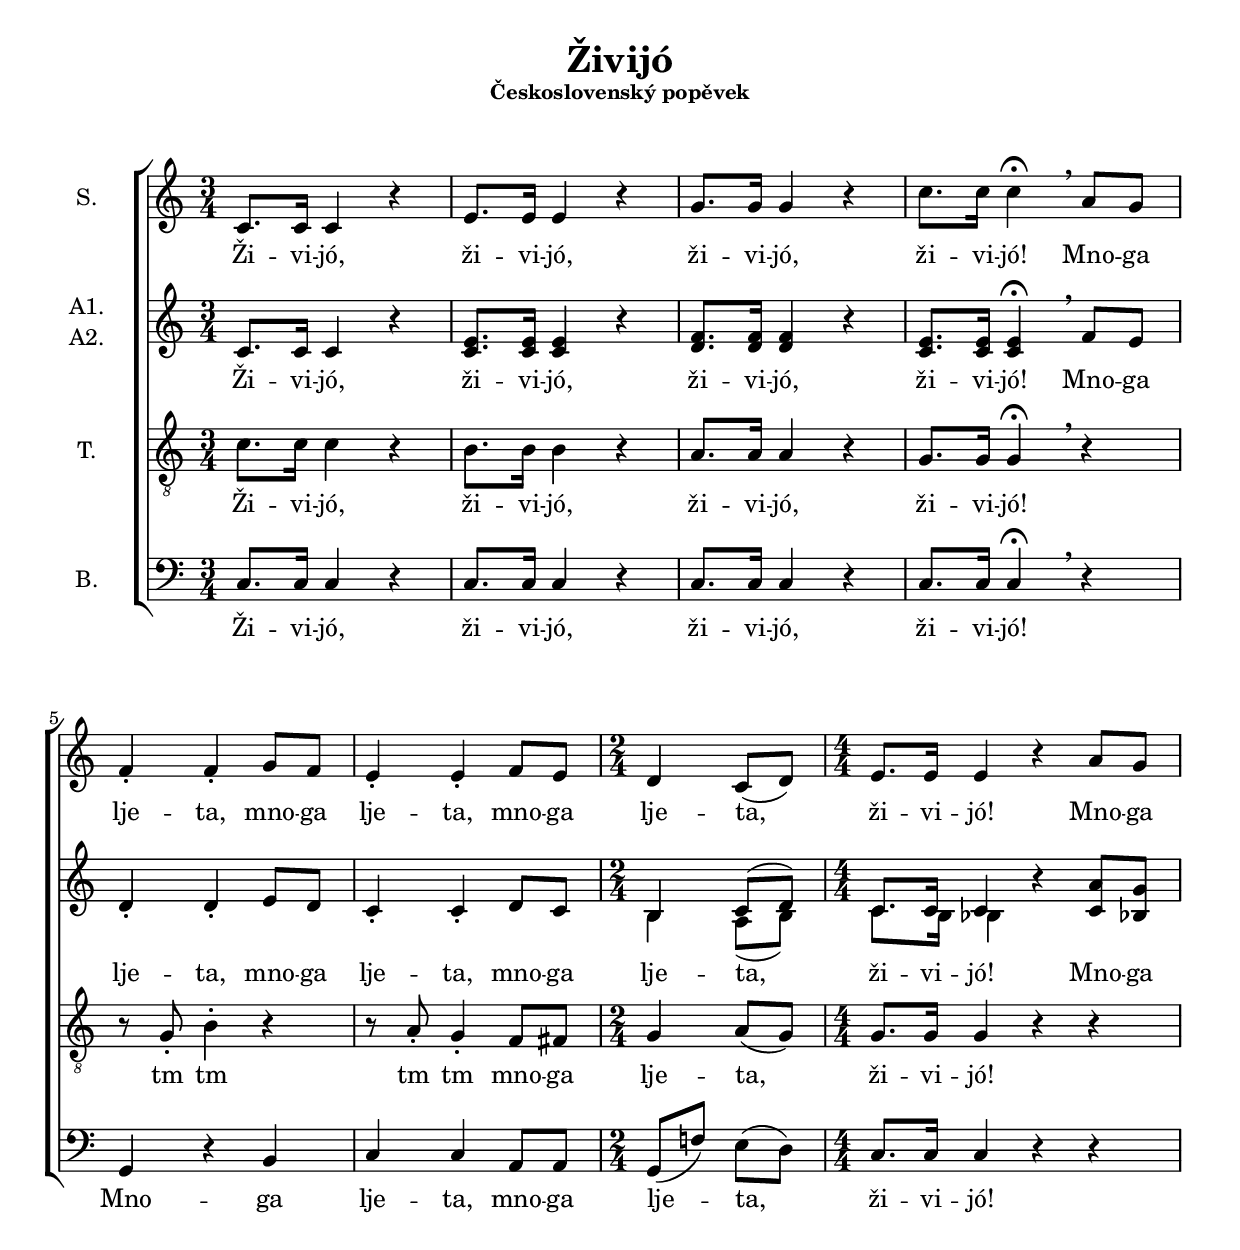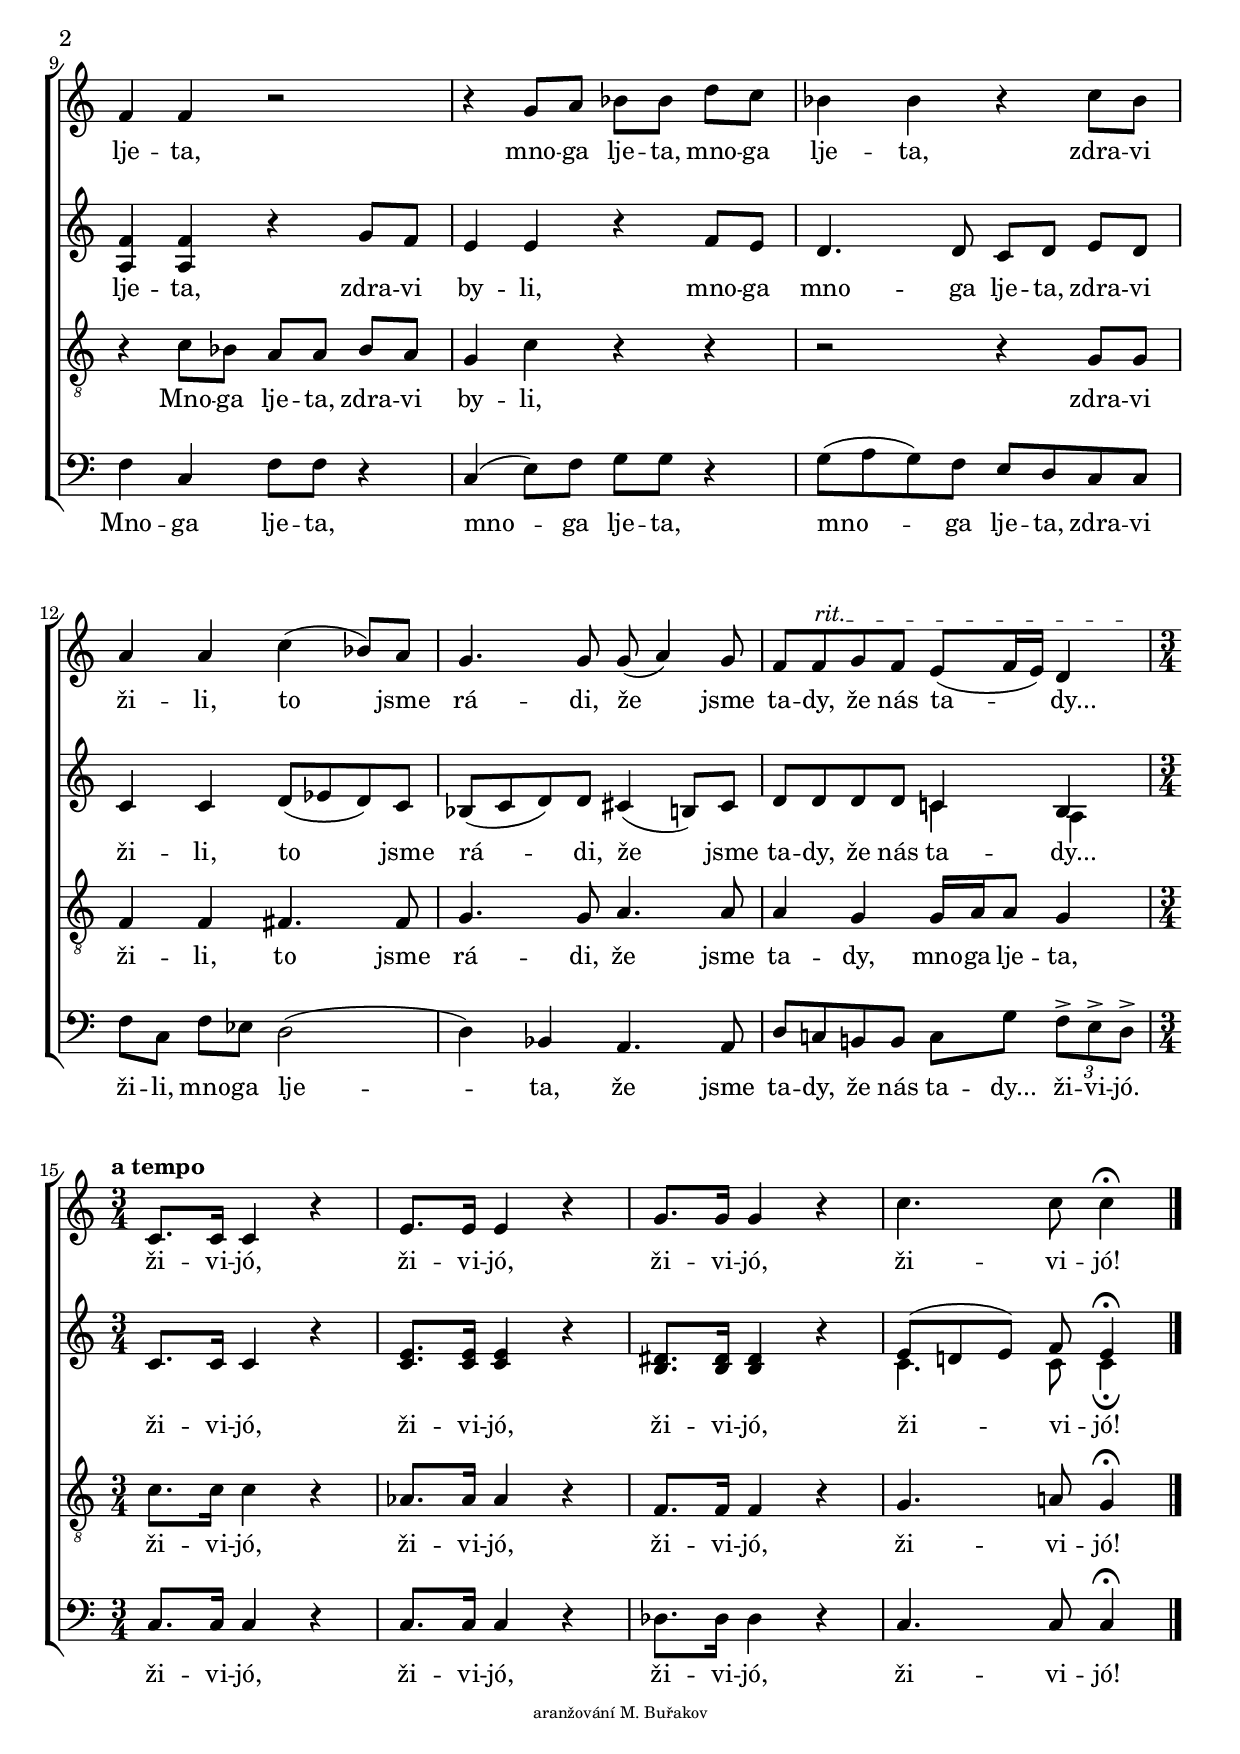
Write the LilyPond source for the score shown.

\version "2.24.0"

\include "articulate.ly"

\language "deutsch"

\layout {  
  \context {
    \Score
    \accidentalStyle Score.choral
  }
  \context {
    \Staff
    \override VerticalAxisGroup.staff-staff-spacing.basic-distance = #12
  }
}

\header {
  title = \markup \center-column { \vspace #3 "Živijó" }
  subsubtitle = \markup \center-column { "Československý popěvek" \vspace #1.5 }
  %date = "2019"
  %composer = "М. Буряков"
  %tagline = \markup {\fontsize #-2 {"Набрано с помощью LilyPond" $(lilypond-version)}}
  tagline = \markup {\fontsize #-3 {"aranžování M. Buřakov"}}
}

PartS = \relative c' {
  \time 3/4 \key c \major
  c8. c16 c4 r4 |
  e8. e16 e4 r4 |
  g8. g16 g4 r4 |
  c8. c16 c4\fermata \breathe
}
PartSC = \relative c' {
  a'8 g8 | \break
  f4-. f4-. g8 f8 |
  e4-. e4-. f8 e8 |
  \time 2/4
  d4 c8( d8) |
  \numericTimeSignature
  \time 4/4
  e8. e16 e4 r4 a8 g8 |
  f4 f4 r2 |
  r4 g8 a8 b8 b8 d8[ c8] |
  b4 b4 r4 c8 b8 |
  a4 a4 c4( b8) a8 |
  g4. g8 g8( a4) g8 |
  \override TextSpanner.bound-details.left.text = "rit."
  f8 f8\startTextSpan g8 f8 e8( f16 e16) d4*2/3 \hide r8*2/3\stopTextSpan |
  \break
  
}
PartSF = \relative c' {
  \time 3/4
  \tempo "a tempo"
  c8. c16 c4 r4 |
  e8. e16 e4 r4 |
  g8. g16 g4 r4 |
  c4. c8 c4\fermata |
  \bar "|."
}

PartAA = \relative c' {
  \time 3/4 \key c \major
  c8. c16 c4 r4 |
  e8. e16 e4 r4 |
  f8. f16 f4 r4 |
  e8. e16 e4\fermata \breathe
}
PartAAC = \relative c' {
  f8 e8 |
  d4-. d4-. e8 d8 |
  c4-. c4-. d8 c8 |
  \time 2/4
  h4 c8( d8) |
  \time 4/4
  c8. c16 c4 r4 a'8 g8 |
  f4 f4 r4 g8 f8 |
  e4 e4 r4 f8 e8 |
  d4. d8 c8 d8 e8[ d8] |
  c4 c4 d8( es8 d8) c8 |
  b8( c8 d8) d8 cis4( h8) cis8 |
  d8 d8 d8 d8 \partCombineApart c4 h4 \partCombineAutomatic |
}
PartAAF = \relative c' {
  \time 3/4
  c8. c16 c4 r4 |
  e8. e16 e4 r4 |
  dis8. \once\omit Accidental dis16 \once\omit Accidental dis4 r4 |
  \partCombineApart
  e8[( d8 e8]) f8 e4\fermata |
  \bar "|."
}

PartA = \relative c' {
  \time 3/4 \key c \major
  c8. c16 c4 r4 |
  c8. c16 c4 r4 |
  d8. d16 d4 r4 |
  c8. c16 c4\fermata \breathe
}
PartAC = \relative c' {
  f8 e8 |
  d4-. d4-. e8 d8 |
  c4-. c4-. d8 c8 |
  \time 2/4
  \partCombineApart h4 a8( h8) |
  \numericTimeSignature
  \time 4/4
  c8. h16 b4 \partCombineAutomatic r4 c8 b8 |\pageBreak
  a4 a4 r4 g'8 f8 |
  e4 e4 r4 f8 e8 |
  d4. d8 c8 d8 e8[ d8] |
  c4 c4 d8( es8 d8) c8 |
  b8( c8 d8) d8 cis4( h8) cis8 |
  d8 d8 d8 d8 c4 a4 |
}
PartAF = \relative c' {
  \time 3/4
  c8. c16 c4 r4 |
  c8. c16 c4 r4 |
  h8. h16 h4 r4 |
  c4. c8 c4\fermata |
  \bar "|."
}

PartT = \relative c' {
  \time 3/4 \key c \major
  c8. c16 c4 r4 |
  h8. h16 h4 r4 |
  a8. a16 a4 r4 |
  g8. g16 g4\fermata \breathe
}
PartTC = \relative c' {
  r4 |
  r8 g8-. h4-. r4
  r8 a8-. g4-. f8 fis8
  \time 2/4
  g4 a8( g8) |
  \numericTimeSignature
  \time 4/4
  g8. g16 g4 r4 r4 |
  r4 c8 b8 a8 a8 b8[ a8] |
  g4 c4 r4 r4 |
  r2 r4 g8 g8 |
  f4 f4 fis4. fis8 |
  g4. g8 a4. a8 |
  a4 g4 g16 a16 a8 g4 |
}
PartTF = \relative c' {
  \time 3/4
  c8. c16 c4 r4 |
  as8. as16 as4 r4 |
  f8. f16 f4 r4 |
  g4. a!8 g4\fermata |
  \bar "|."
}

PartB = \relative c {
  \time 3/4 \key c \major
  c8. c16 c4 r4 |
  c8. c16 c4 r4 |
  c8. c16 c4 r4 |
  c8. c16 c4\fermata \breathe
}
PartBC = \relative c {
  r4 |
  g4 r4 h4 |
  c4 c4 a8 a8 |
  \time 2/4
  g8( f'8) e8( d8) |
  \numericTimeSignature
  \time 4/4
  c8. c16 c4 r4 r4 |
  f4 c4 f8 f8 r4 |
  c4( e8) f8 g8 g8 r4 |
  g8( a8 g8) f8 e8 d8 c8 c8 |
  f8 c8 f8[ es8] d2( |
  d4) b4 a4. a8 |
  d8 c!8 h8 h8 c8 g'8 \tuplet 3/2 { f8-> e8-> d8-> } |
}
PartBF = \relative c {
  \time 3/4
  c8. c16 c4 r4 |
  c8. c16 c4 r4 |
  des8. des16 des4 r4 |
  c4. c8 c4\fermata |
  \bar "|."
}

words = \lyricmode {  
  Ži -- vi -- jó,
  ži -- vi -- jó,
  ži -- vi -- jó,
  ži -- vi -- jó!
}
wordsSC = \lyricmode {
  Mno -- ga lje -- ta,
  mno -- ga lje -- ta,
  mno -- ga lje -- ta,
  ži -- vi -- jó!
  Mno -- ga lje -- ta,
  mno -- ga lje -- ta,
  mno -- ga lje -- ta,
  zdra -- vi ži -- li,
  to jsme rá -- di,
  že jsme ta -- dy,
  že nás ta -- ___dy...
}
wordsAC = \lyricmode {
  Mno -- ga lje -- ta,
  mno -- ga lje -- ta,
  mno -- ga lje -- ta,
  ži -- vi -- jó!
  Mno -- ga lje -- ta,
  zdra -- vi by -- li, 
  mno -- ga mno -- ga lje -- ta,
  zdra -- vi ži -- li,
  to jsme rá -- di,
  že jsme ta -- dy,
  že nás ta -- ___dy...
}
wordsTC = \lyricmode {
  tm tm
  tm tm
  mno -- ga lje -- ta,
  ži -- vi -- jó!
  Mno -- ga lje -- ta,
  zdra -- vi by -- li,
  zdra -- vi ži -- li,
  to jsme rá -- di,
  že jsme ta -- dy,
  mno -- ga lje -- ta,  
}
wordsBC = \lyricmode {
  Mno -- ga lje -- ta,
  mno -- ga lje -- ta,
  ži -- vi -- jó!
  Mno -- ga lje -- ta,
  mno -- ga lje -- ta,
  mno -- ga lje -- ta, zdra -- vi ži -- li,
  mno -- ga lje -- ta,
  že jsme ta -- dy,
  že nás ta -- _dy...
  ži -- vi -- jó.
}
wordsF = \lyricmode {  
  ži -- vi -- jó,
  ži -- vi -- jó,
  ži -- vi -- jó,
  ži -- vi -- jó!
}

MusicFull = {
    \new ChoirStaff <<
      \new Staff = "S" <<
        \set Staff.instrumentName = "S."
        \clef treble
        \new Voice = "soprano" {
          \oneVoice
          << \PartS >>
          << \PartSC >>
          << \PartSF >>
        }
        \new Lyrics \lyricsto "soprano" {
          \words \wordsSC \wordsF
        }
      >>
      \new Staff = "A1" <<
        \set Staff.instrumentName = "A1."
        \clef treble
        \new Voice = "alto" {
          << \PartAA >>
          << \PartAAC >>
          << \PartAAF >>
        }
        \new Lyrics {
          \lyricsto "alto" {
            \words \wordsAC \wordsF
          }
        }
      >>
      \new Staff = "A2" <<
        \set Staff.instrumentName = "A2."
        \clef treble
        \new Voice = "alto" {
          << \PartA >>
          << \PartAC >>
          << \PartAF >>
        }
        \new Lyrics {
          \lyricsto "alto" {
            \words \wordsAC \wordsF
          }
        }
      >>
      \new Staff = "T" <<
        \set Staff.instrumentName = "T."
        \clef "treble_8"     
        \new Voice = "T" {
          << \PartT >>
          << \PartTC >>
          << \PartTF >>
        }
        \new Lyrics {
          \lyricsto "T" {
            \words \wordsTC \wordsF
          }
        }        
      >>
      \new Staff = "B" <<
        \set Staff.instrumentName = "B."
        \clef bass             
        \new Voice = "B" {
          << \PartB >>
          << \PartBC >>
          << \PartBF >>
        }
        \new Lyrics \lyricsto "B" {
          \words \wordsBC \wordsF
        }
      >>
    >>
}

PartTempo = {
  \tempo 4 = 80
  s2.*6
  s2 s1*6
  \tempo 4 = 70
  s4
  \tempo 4 = 60
  s4
  \tempo 4 = 50
  s4
  \tempo 4 = 40
  s4
  \tempo 4 = 80
  s2.*3
  \tempo 4 = 55
  s2.
}

\book {
  \score {
    \new ChoirStaff <<
      \new Staff = "upper" <<
        \set Staff.instrumentName = "S."
        \clef treble
        \new Voice = "soprano" {
          \oneVoice
          << \PartS >>
          << \PartSC >>
          << \PartSF >>
        }
        \new Lyrics \lyricsto "soprano" {
          \words \wordsSC \wordsF
        }
      >>
      \new Staff = "lower" <<
        \set Staff.instrumentName =  \markup {
          \column { "A1."
            \line { "A2." }
          }
        }
        \clef treble
        \new NullVoice = "alto" {
          << \PartAA >>
          << \PartAAC >>
          << \PartAAF >>
        }
        \new Lyrics {
          \lyricsto "alto" {
            \words \wordsAC \wordsF
          }
        }
        \set Staff.aDueText = #""        
        \partCombine {
          << \PartAA >>
          << \PartAAC >>
          << \PartAAF >>
        } {          
          << \PartA >>
          << \PartAC >>
          << \PartAF >>
        }        
      >>
      \new Staff = "tenor" <<
        \set Staff.instrumentName = "T."
        \clef "treble_8"     
        \new Voice = "tenor" {
          << \PartT >>
          << \PartTC >>
          << \PartTF >>
        }
        \new Lyrics {
          \lyricsto "tenor" {
            \words \wordsTC \wordsF
          }
        }        
      >>
      \new Staff = "bass" <<
        \set Staff.instrumentName = "B."
        \clef bass             
        \new Voice = "bass" {
          << \PartB >>
          << \PartBC >>
          << \PartBF >>
        }
        \new Lyrics \lyricsto "bass" {
          \words \wordsBC \wordsF
        }
      >>
    >>
    \layout {}
  }

  \paper {
    ragged-bottom = ##t
    system-system-spacing.basic-distance = 17
  }
}

\book {
  \bookOutputSuffix "full"
  \score {
    <<
      \articulate {
        \MusicFull
      }
      \PartTempo
    >>
    \midi {}
  }
}

\book {
  \bookOutputSuffix "S"
  \score {
    <<
      \articulate {
        \MusicFull
      }
      \PartTempo
      \context Staff = "S" <<
        \set Staff.midiMaximumVolume = 0.8
        \set Staff.midiInstrument = "soprano sax"
      >>
    >>
    \midi {}
  }
}

\book {
  \bookOutputSuffix "A1"
  \score {
    <<
      \articulate {
        \MusicFull
      }
      \PartTempo
      \context Staff = "A1" <<
        \set Staff.midiMaximumVolume = 0.8
        \set Staff.midiInstrument = "soprano sax"
      >>
    >>
    \midi {}
  }
}

\book {
  \bookOutputSuffix "A2"
  \score {
    <<
      \articulate {
        \MusicFull
      }
      \PartTempo
      \context Staff = "A2" <<
        \set Staff.midiMaximumVolume = 0.8
        \set Staff.midiInstrument = "soprano sax"
      >>
    >>
    \midi {}
  }
}

\book {
  \bookOutputSuffix "T"
  \score {
    <<
      \articulate {
        \MusicFull
      }
      \PartTempo
      \context Staff = "T" <<
        \set Staff.midiMaximumVolume = 0.8
        \set Staff.midiInstrument = "tenor sax"
      >>
    >>
    \midi {}
  }
}

\book {
  \bookOutputSuffix "B"
  \score {
    <<
      \articulate {
        \MusicFull
      }
      \PartTempo
      \context Staff = "B" <<
        \set Staff.midiMaximumVolume = 0.8
        \set Staff.midiInstrument = "tenor sax"
      >>
    >>
    \midi {}
  }
}
